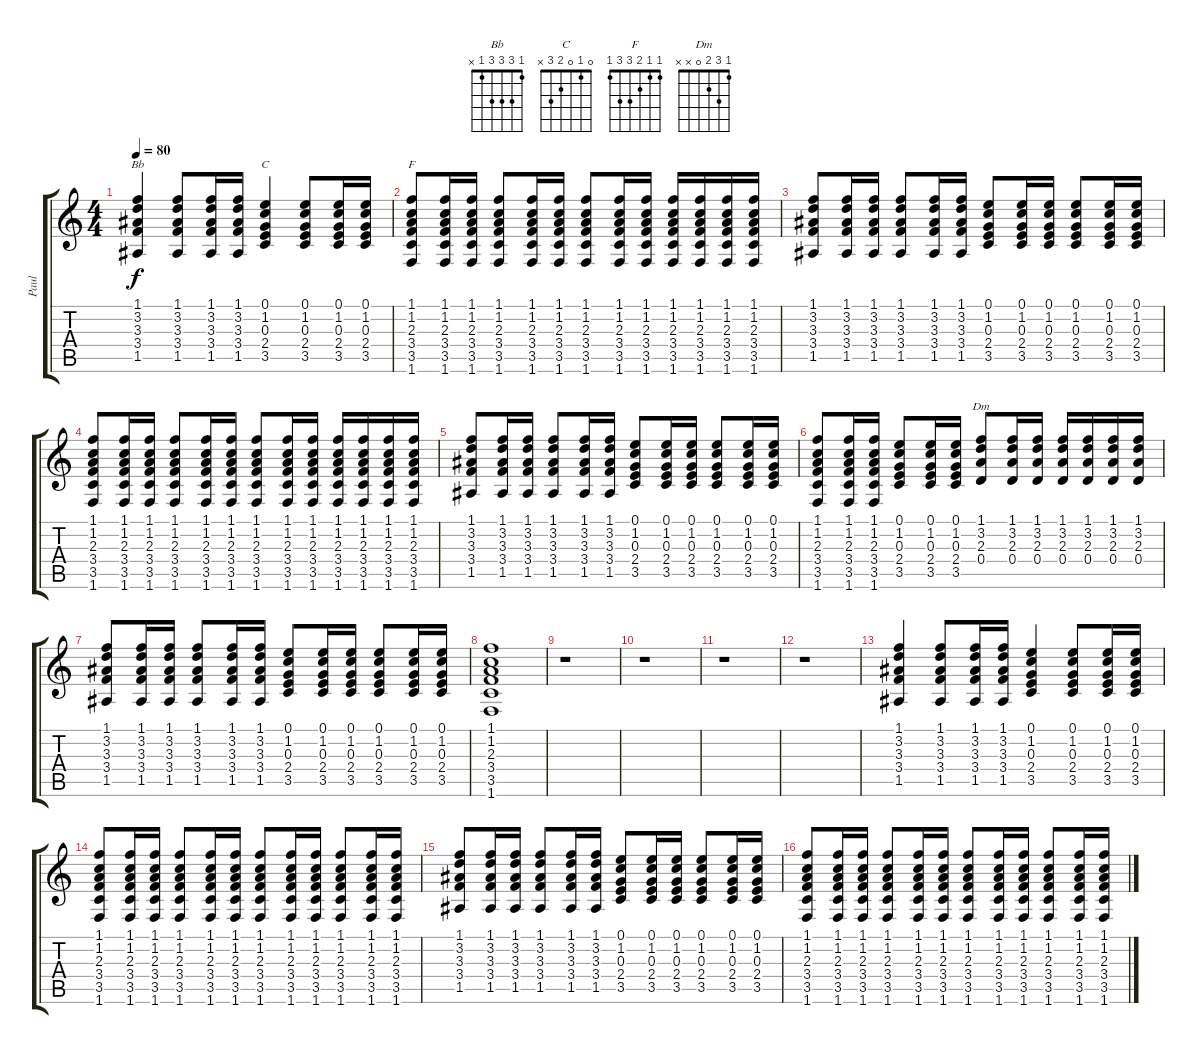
\track ("Paul" "Paul") {instrument acousticguitarsteel}
\staff {score tabs}
\tuning (E4 B3 G3 D3 A2 E2) {hide}
\chord ("Bb" 1 3 3 3 1 x)
\chord ("C" 0 1 0 2 3 x)
\chord ("F" 1 1 2 3 3 1)
\chord ("Dm" 1 3 2 0 x x)
\ts (4 4)
\tempo 80
\clef g2
\ks c
(1.1 3.2 3.3 3.4 1.5).4{ch "Bb" dy f} (1.1 3.2 3.3 3.4 1.5).8 (1.1 3.2 3.3 3.4 1.5).16 (1.1 3.2 3.3 3.4 1.5).16 (0.1 1.2 0.3 2.4 3.5).4{ch "C"} (0.1 1.2 0.3 2.4 3.5).8 (0.1 1.2 0.3 2.4 3.5).16 (0.1 1.2 0.3 2.4 3.5).16 |
(1.1 1.2 2.3 3.4 3.5 1.6).8{ch "F"} (1.1 1.2 2.3 3.4 3.5 1.6).16 (1.1 1.2 2.3 3.4 3.5 1.6).16 (1.1 1.2 2.3 3.4 3.5 1.6).8 (1.1 1.2 2.3 3.4 3.5 1.6).16 (1.1 1.2 2.3 3.4 3.5 1.6).16 (1.1 1.2 2.3 3.4 3.5 1.6).8 (1.1 1.2 2.3 3.4 3.5 1.6).16 (1.1 1.2 2.3 3.4 3.5 1.6).16 (1.1 1.2 2.3 3.4 3.5 1.6).16 (1.1 1.2 2.3 3.4 3.5 1.6).16 (1.1 1.2 2.3 3.4 3.5 1.6).16 (1.1 1.2 2.3 3.4 3.5 1.6).16 |
(1.1 3.2 3.3 3.4 1.5).8 (1.1 3.2 3.3 3.4 1.5).16 (1.1 3.2 3.3 3.4 1.5).16 (1.1 3.2 3.3 3.4 1.5).8 (1.1 3.2 3.3 3.4 1.5).16 (1.1 3.2 3.3 3.4 1.5).16 (0.1 1.2 0.3 2.4 3.5).8 (0.1 1.2 0.3 2.4 3.5).16 (0.1 1.2 0.3 2.4 3.5).16 (0.1 1.2 0.3 2.4 3.5).8 (0.1 1.2 0.3 2.4 3.5).16 (0.1 1.2 0.3 2.4 3.5).16 |
(1.1 1.2 2.3 3.4 3.5 1.6).8 (1.1 1.2 2.3 3.4 3.5 1.6).16 (1.1 1.2 2.3 3.4 3.5 1.6).16 (1.1 1.2 2.3 3.4 3.5 1.6).8 (1.1 1.2 2.3 3.4 3.5 1.6).16 (1.1 1.2 2.3 3.4 3.5 1.6).16 (1.1 1.2 2.3 3.4 3.5 1.6).8 (1.1 1.2 2.3 3.4 3.5 1.6).16 (1.1 1.2 2.3 3.4 3.5 1.6).16 (1.1 1.2 2.3 3.4 3.5 1.6).16 (1.1 1.2 2.3 3.4 3.5 1.6).16 (1.1 1.2 2.3 3.4 3.5 1.6).16 (1.1 1.2 2.3 3.4 3.5 1.6).16 |
(1.1 3.2 3.3 3.4 1.5).8 (1.1 3.2 3.3 3.4 1.5).16 (1.1 3.2 3.3 3.4 1.5).16 (1.1 3.2 3.3 3.4 1.5).8 (1.1 3.2 3.3 3.4 1.5).16 (1.1 3.2 3.3 3.4 1.5).16 (0.1 1.2 0.3 2.4 3.5).8 (0.1 1.2 0.3 2.4 3.5).16 (0.1 1.2 0.3 2.4 3.5).16 (0.1 1.2 0.3 2.4 3.5).8 (0.1 1.2 0.3 2.4 3.5).16 (0.1 1.2 0.3 2.4 3.5).16 |
(1.1 1.2 2.3 3.4 3.5 1.6).8 (1.1 1.2 2.3 3.4 3.5 1.6).16 (1.1 1.2 2.3 3.4 3.5 1.6).16 (0.1 1.2 0.3 2.4 3.5).8 (0.1 1.2 0.3 2.4 3.5).16 (0.1 1.2 0.3 2.4 3.5).16 (1.1 3.2 2.3 0.4).8{ch "Dm"} (1.1 3.2 2.3 0.4).16 (1.1 3.2 2.3 0.4).16 (1.1 3.2 2.3 0.4).16 (1.1 3.2 2.3 0.4).16 (1.1 3.2 2.3 0.4).16 (1.1 3.2 2.3 0.4).16 |
(1.1 3.2 3.3 3.4 1.5).8 (1.1 3.2 3.3 3.4 1.5).16 (1.1 3.2 3.3 3.4 1.5).16 (1.1 3.2 3.3 3.4 1.5).8 (1.1 3.2 3.3 3.4 1.5).16 (1.1 3.2 3.3 3.4 1.5).16 (0.1 1.2 0.3 2.4 3.5).8 (0.1 1.2 0.3 2.4 3.5).16 (0.1 1.2 0.3 2.4 3.5).16 (0.1 1.2 0.3 2.4 3.5).8 (0.1 1.2 0.3 2.4 3.5).16 (0.1 1.2 0.3 2.4 3.5).16 |
(1.1 1.2 2.3 3.4 3.5 1.6).1 |
r.1 |
r.1 |
r.1 |
r.1 |
(1.1 3.2 3.3 3.4 1.5).4 (1.1 3.2 3.3 3.4 1.5).8 (1.1 3.2 3.3 3.4 1.5).16 (1.1 3.2 3.3 3.4 1.5).16 (0.1 1.2 0.3 2.4 3.5).4 (0.1 1.2 0.3 2.4 3.5).8 (0.1 1.2 0.3 2.4 3.5).16 (0.1 1.2 0.3 2.4 3.5).16 |
(1.1 1.2 2.3 3.4 3.5 1.6).8 (1.1 1.2 2.3 3.4 3.5 1.6).16 (1.1 1.2 2.3 3.4 3.5 1.6).16 (1.1 1.2 2.3 3.4 3.5 1.6).8 (1.1 1.2 2.3 3.4 3.5 1.6).16 (1.1 1.2 2.3 3.4 3.5 1.6).16 (1.1 1.2 2.3 3.4 3.5 1.6).8 (1.1 1.2 2.3 3.4 3.5 1.6).16 (1.1 1.2 2.3 3.4 3.5 1.6).16 (1.1 1.2 2.3 3.4 3.5 1.6).8 (1.1 1.2 2.3 3.4 3.5 1.6).16 (1.1 1.2 2.3 3.4 3.5 1.6).16 |
(1.1 3.2 3.3 3.4 1.5).8 (1.1 3.2 3.3 3.4 1.5).16 (1.1 3.2 3.3 3.4 1.5).16 (1.1 3.2 3.3 3.4 1.5).8 (1.1 3.2 3.3 3.4 1.5).16 (1.1 3.2 3.3 3.4 1.5).16 (0.1 1.2 0.3 2.4 3.5).8 (0.1 1.2 0.3 2.4 3.5).16 (0.1 1.2 0.3 2.4 3.5).16 (0.1 1.2 0.3 2.4 3.5).8 (0.1 1.2 0.3 2.4 3.5).16 (0.1 1.2 0.3 2.4 3.5).16 |
(1.1 1.2 2.3 3.4 3.5 1.6).8 (1.1 1.2 2.3 3.4 3.5 1.6).16 (1.1 1.2 2.3 3.4 3.5 1.6).16 (1.1 1.2 2.3 3.4 3.5 1.6).8 (1.1 1.2 2.3 3.4 3.5 1.6).16 (1.1 1.2 2.3 3.4 3.5 1.6).16 (1.1 1.2 2.3 3.4 3.5 1.6).8 (1.1 1.2 2.3 3.4 3.5 1.6).16 (1.1 1.2 2.3 3.4 3.5 1.6).16 (1.1 1.2 2.3 3.4 3.5 1.6).8 (1.1 1.2 2.3 3.4 3.5 1.6).16 (1.1 1.2 2.3 3.4 3.5 1.6).16
